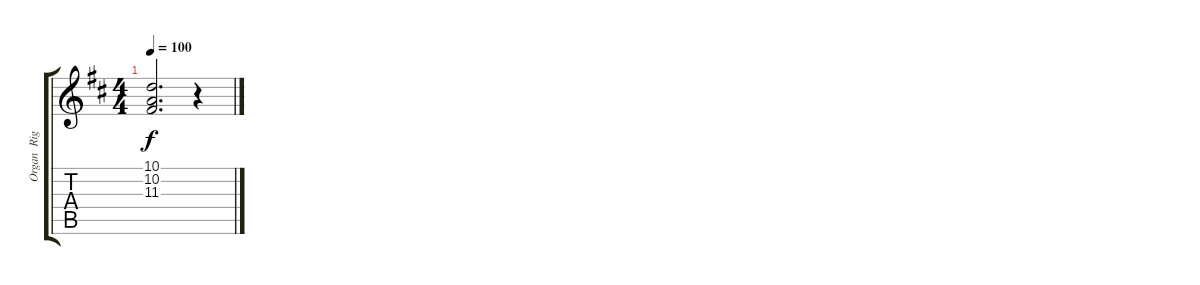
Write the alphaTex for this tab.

\track ("Organ  Right" "Organ  Rig") {instrument churchorgan}
\staff {score tabs}
\tuning (E4 B3 G3 D3 A2 E2) {hide}
\ts (4 4)
\tempo 100
\clef g2
\ks d
(10.1{t} 10.2{t} 11.3{t}).2{d dy f} r.4
